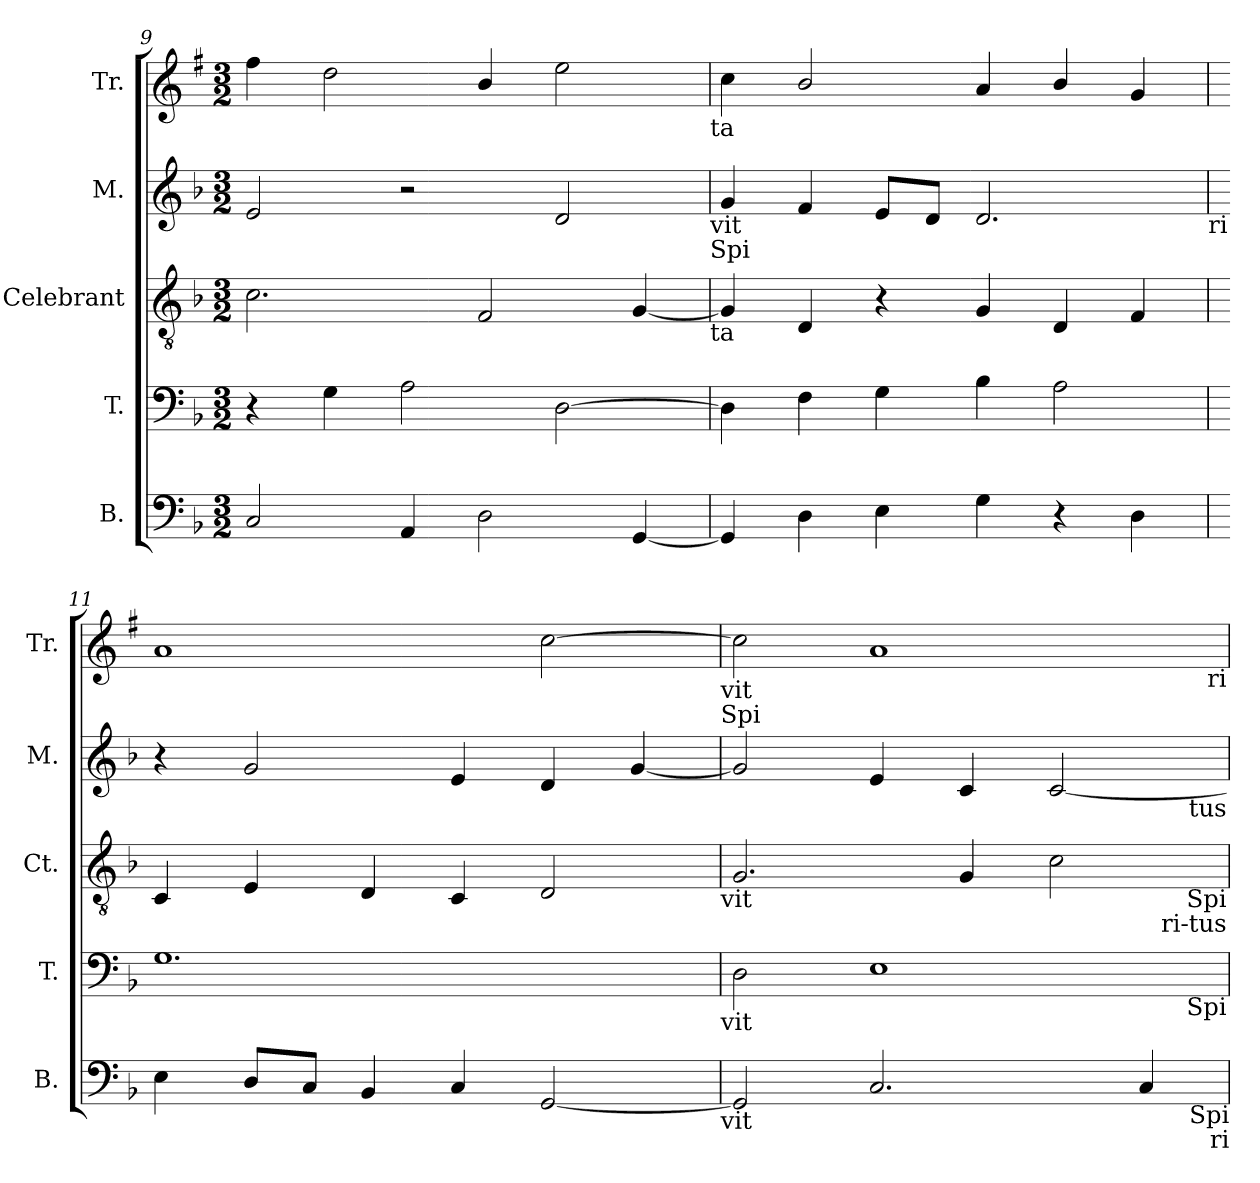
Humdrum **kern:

**kern	**kern	**kern	**kern	**kern
*part5	*part4	*part3	*part2	*part1
*staff5	*staff4	*staff3	*staff2	*staff1
*I"B.	*I"T.	*I"Celebrant	*I"M.	*I"Tr.
*I'B.	*I'T.	*I'Ct.	*I'M.	*I'Tr.
*clefF4	*clefF4	*clefGv2	*clefG2	*clefG2
*	*	*	*	*ITrd1c2
*k[b-]	*k[b-]	*k[b-]	*k[b-]	*k[b-]
*F:	*F:	*F:	*F:	*F:
*M3/2	*M3/2	*M3/2	*M3/2	*M3/2
=9	=9	=9	=9	=9
2C/	4r	2.c\	2e/	4ee\
.	4G\	.	.	2cc\
4AA/	2A\	.	2r	.
2D\	.	2F/	.	4a/
.	[>2D\	.	2d/	2dd\
[<4GG/	.	[<4G/	.	.
!	!	!	!	!LO:TX:b:t=ta
!	!	!	!LO:TX:b:t=vit	!
!	!	!	!LO:TX:b:t=Spi	!
!	!	!LO:TX:b:t=ta	!	!
=10	=10	=10	=10	=10
4GG/]	4D\]	4G/]	4g/	4b-\
4D\	4F\	4D/	4f/	2a/
4E\	4G\	4r	8e/L	.
.	.	.	8d/J	.
4G\	4B-\	4G/	2.d/	4g/
4r	2A\	4D/	.	4a/
4D\	.	4F/	.	4f/
!	!	!	!LO:TX:b:t=ri	!
=11	=11	=11	=11	=11
4E\	1.G	4C/	4r	1g
8D/L	.	4E/	2g/	.
8C/J	.	.	.	.
4BB-/	.	4D/	.	.
4C/	.	4C/	4e/	.
[<2GG/	.	2D/	4d/	[>2b-\
.	.	.	[<4g/	.
!	!	!	!	!LO:TX:b:t=vit
!	!	!	!	!LO:TX:b:t=Spi
!	!	!LO:TX:b:t=vit	!	!
!	!LO:TX:b:t=vit	!	!	!
!LO:TX:b:t=vit	!	!	!	!
=12	=12	=12	=12	=12
2GG/]	2D\	2.G/	2g/]	2b-\]
2.C/	1E	.	4e/	1g
.	.	4G/	4c/	.
.	.	2c\	[>2c/	.
4C/	.	.	.	.
!	!	!	!	!LO:TX:b:t=ri
!	!	!	!LO:TX:b:t=tus	!
!	!	!LO:TX:b:t=Spi	!	!
!	!	!LO:TX:b:t=ri-tus	!	!
!	!LO:TX:b:t=Spi	!	!	!
!LO:TX:b:t=Spi	!	!	!	!
!LO:TX:b:t=ri	!	!	!	!
=	=	=	=	=
*-	*-	*-	*-	*-
